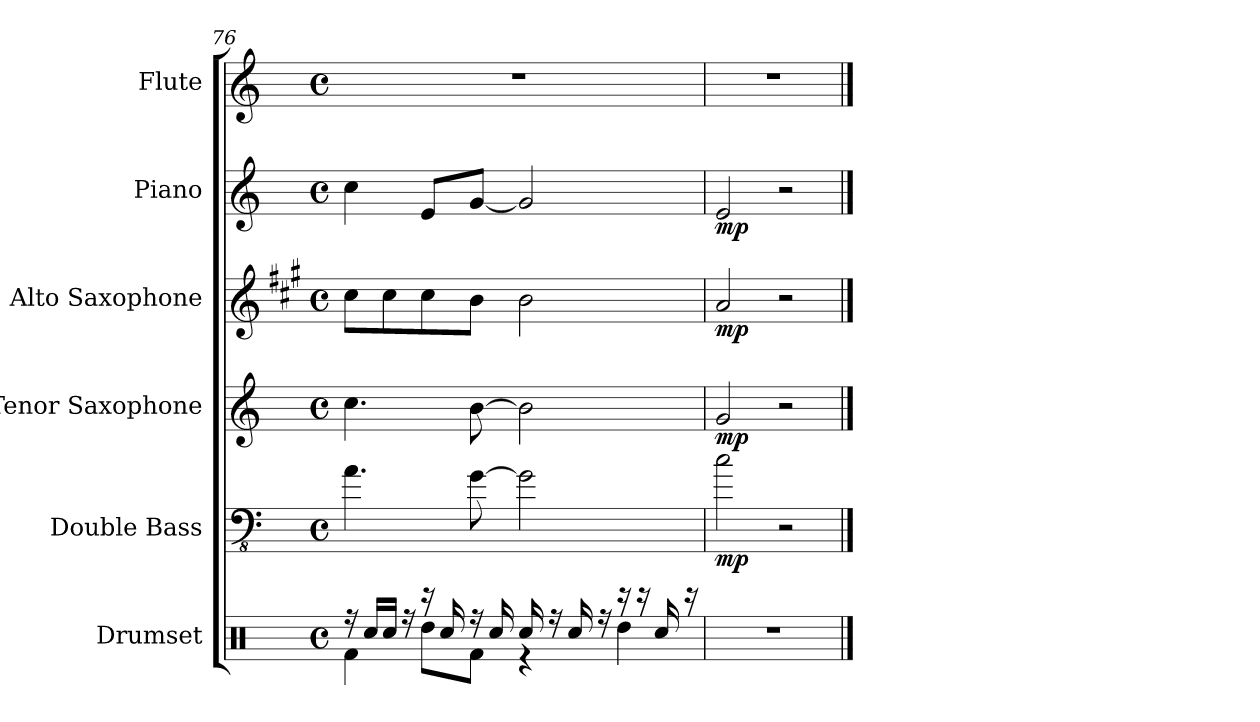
**kern	**kern	**dynam	**kern	**dynam	**kern	**dynam	**kern	**dynam	**kern
*part6	*part5	*part5	*part4	*part4	*part3	*part3	*part2	*part2	*part1
*staff6	*staff5	*staff5	*staff4	*staff4	*staff3	*staff3	*staff2	*staff2	*staff1
*I"Drumset	*I"Double Bass	*	*I"Tenor Saxophone	*	*I"Alto Saxophone	*	*I"Piano	*	*I"Flute
*I'Drs.	*I'Db.	*	*I'T. Sax.	*	*I'A. Sax.	*	*I'Pno.	*	*I'Fl.
*clefX	*clefFv4	*	*clefG2	*	*clefG2	*	*clefG2	*	*clefG2
*	*ITrd7c12	*	*ITrd8c14	*	*ITrd5c9	*	*	*	*
*k[]	*k[]	*	*k[]	*	*k[]	*	*k[]	*	*k[]
*M4/4	*M4/4	*	*M4/4	*	*M4/4	*	*M4/4	*	*M4/4
*met(c)	*met(c)	*	*met(c)	*	*met(c)	*	*met(c)	*	*met(c)
=76	=76	=76	=76	=76	=76	=76	=76	=76	=76
*^	*	*	*	*	*	*	*	*	*
16r	4Rf\	4.AA\	.	4.c\	.	8e\L	.	4cc\	.	1r
16Rcc/LL	.	.	.	.	.	.	.	.	.	.
16Rcc/JJ	.	.	.	.	.	8e\	.	.	.	.
16r	.	.	.	.	.	.	.	.	.	.
16r	8Rdd\L	.	.	.	.	8e\	.	8e/L	.	.
16Rcc/	.	.	.	.	.	.	.	.	.	.
16r	8Rf\J	[8GG\	.	[8B\	.	8d\J	.	[8g/J	.	.
16Rcc/	.	.	.	.	.	.	.	.	.	.
16Rcc/	4r	2GG\]	.	2B\]	.	2d\	.	2g/]	.	.
16r	.	.	.	.	.	.	.	.	.	.
16Rcc/	.	.	.	.	.	.	.	.	.	.
16r	.	.	.	.	.	.	.	.	.	.
16r	4Rdd\	.	.	.	.	.	.	.	.	.
16r	.	.	.	.	.	.	.	.	.	.
16Rcc/	.	.	.	.	.	.	.	.	.	.
16r	.	.	.	.	.	.	.	.	.	.
*v	*v	*	*	*	*	*	*	*	*	*
=77	=77	=77	=77	=77	=77	=77	=77	=77	=77
!	!	!LO:DY:b	!	!LO:DY:b	!	!LO:DY:b	!	!LO:DY:b	!
1r	2C\	mp	2G/	mp	2c/	mp	2e/	mp	1r
.	2r	.	2r	.	2r	.	2r	.	.
==	==	==	==	==	==	==	==	==	==
*-	*-	*-	*-	*-	*-	*-	*-	*-	*-
